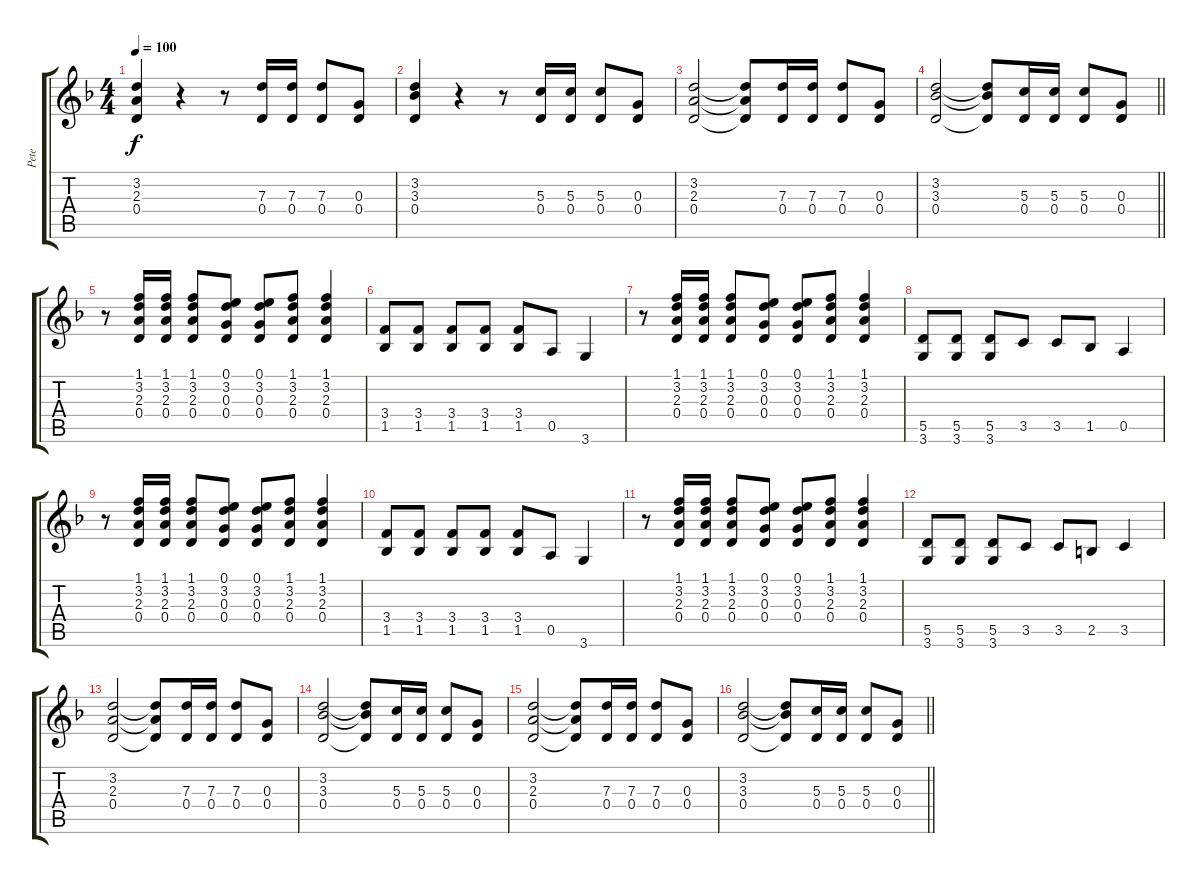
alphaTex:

\track ("Pete" "Pete") {instrument distortionguitar}
\staff {score tabs}
\tuning (E4 B3 G3 D3 A2 E2) {hide}
\ts (4 4)
\tempo 100
\clef g2
\ks dminor
(3.2 2.3 0.4).4{dy f} r.4 r.8 (7.3 0.4).16 (7.3 0.4).16 (7.3 0.4).8 (0.3 0.4).8 |
(3.2 3.3 0.4).4 r.4 r.8 (5.3 0.4).16 (5.3 0.4).16 (5.3 0.4).8 (0.3 0.4).8 |
(3.2 2.3 0.4).2 (3.2{t} 2.3{t} 0.4{t}).8 (7.3 0.4).16 (7.3 0.4).16 (7.3 0.4).8 (0.3 0.4).8 |
\barLineRight lightlight
(3.2 3.3 0.4).2 (3.2{t} 3.3{t} 0.4{t}).8 (5.3 0.4).16 (5.3 0.4).16 (5.3 0.4).8 (0.3 0.4).8 |
r.8 (1.1 3.2 2.3 0.4).16 (1.1 3.2 2.3 0.4).16 (1.1 3.2 2.3 0.4).8 (0.1 3.2 0.3 0.4).8 (0.1 3.2 0.3 0.4).8 (1.1 3.2 2.3 0.4).8 (1.1 3.2 2.3 0.4).4 |
(3.4 1.5).8 (3.4 1.5).8 (3.4 1.5).8 (3.4 1.5).8 (3.4 1.5).8 0.5.8 3.6.4 |
r.8 (1.1 3.2 2.3 0.4).16 (1.1 3.2 2.3 0.4).16 (1.1 3.2 2.3 0.4).8 (0.1 3.2 0.3 0.4).8 (0.1 3.2 0.3 0.4).8 (1.1 3.2 2.3 0.4).8 (1.1 3.2 2.3 0.4).4 |
(5.5 3.6).8 (5.5 3.6).8 (5.5 3.6).8 3.5.8 3.5.8 1.5.8 0.5.4 |
r.8 (1.1 3.2 2.3 0.4).16 (1.1 3.2 2.3 0.4).16 (1.1 3.2 2.3 0.4).8 (0.1 3.2 0.3 0.4).8 (0.1 3.2 0.3 0.4).8 (1.1 3.2 2.3 0.4).8 (1.1 3.2 2.3 0.4).4 |
(3.4 1.5).8 (3.4 1.5).8 (3.4 1.5).8 (3.4 1.5).8 (3.4 1.5).8 0.5.8 3.6.4 |
r.8 (1.1 3.2 2.3 0.4).16 (1.1 3.2 2.3 0.4).16 (1.1 3.2 2.3 0.4).8 (0.1 3.2 0.3 0.4).8 (0.1 3.2 0.3 0.4).8 (1.1 3.2 2.3 0.4).8 (1.1 3.2 2.3 0.4).4 |
(5.5 3.6).8 (5.5 3.6).8 (5.5 3.6).8 3.5.8 3.5.8 2.5.8 3.5.4 |
(3.2 2.3 0.4).2 (3.2{t} 2.3{t} 0.4{t}).8 (7.3 0.4).16 (7.3 0.4).16 (7.3 0.4).8 (0.3 0.4).8 |
(3.2 3.3 0.4).2 (3.2{t} 3.3{t} 0.4{t}).8 (5.3 0.4).16 (5.3 0.4).16 (5.3 0.4).8 (0.3 0.4).8 |
(3.2 2.3 0.4).2 (3.2{t} 2.3{t} 0.4{t}).8 (7.3 0.4).16 (7.3 0.4).16 (7.3 0.4).8 (0.3 0.4).8 |
\barLineRight lightlight
(3.2 3.3 0.4).2 (3.2{t} 3.3{t} 0.4{t}).8 (5.3 0.4).16 (5.3 0.4).16 (5.3 0.4).8 (0.3 0.4).8
